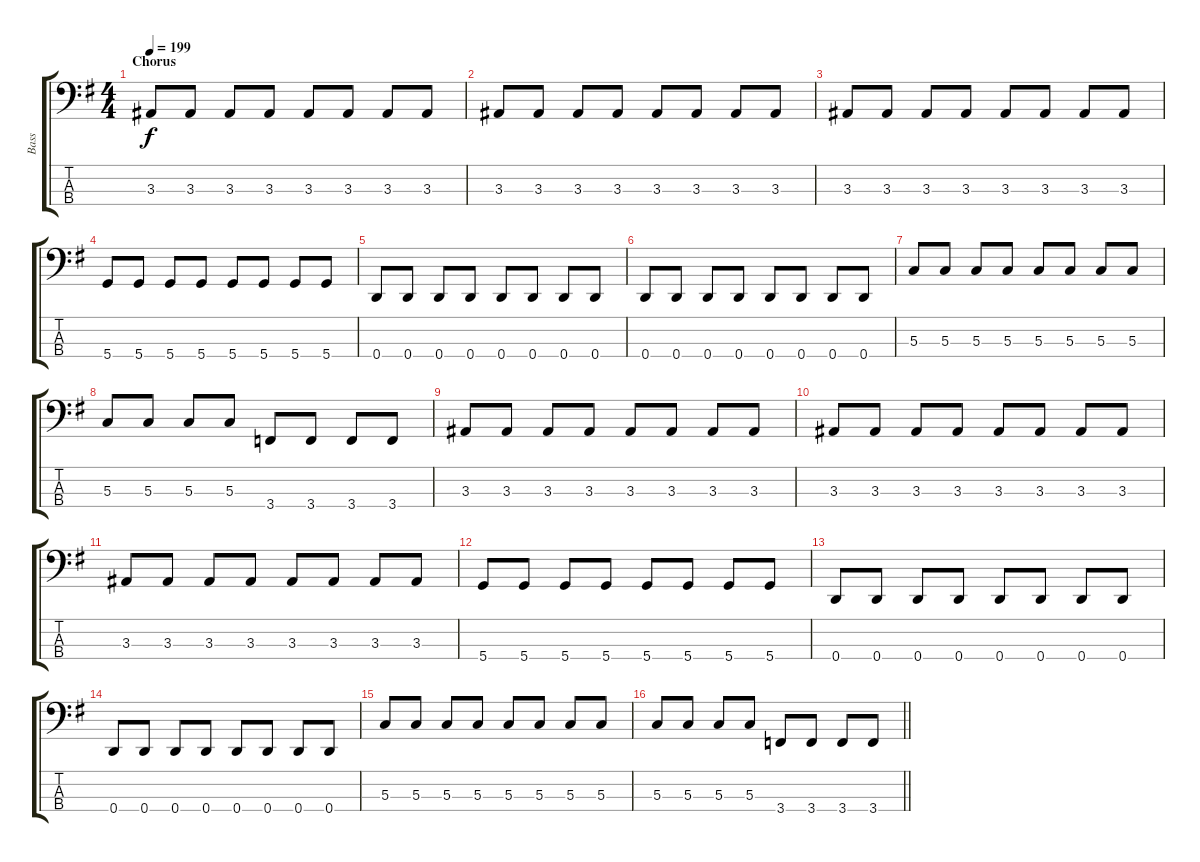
\track ("Bass" "Bass") {instrument electricbassfinger}
\staff {score tabs}
\tuning (F2 C2 G1 D1) {hide}
\ts (4 4)
\section ("" "Chorus")
\tempo 199
\clef f4
\ks eminor
3.3.8{dy f} 3.3.8 3.3.8 3.3.8 3.3.8 3.3.8 3.3.8 3.3.8 |
3.3.8 3.3.8 3.3.8 3.3.8 3.3.8 3.3.8 3.3.8 3.3.8 |
3.3.8 3.3.8 3.3.8 3.3.8 3.3.8 3.3.8 3.3.8 3.3.8 |
5.4.8 5.4.8 5.4.8 5.4.8 5.4.8 5.4.8 5.4.8 5.4.8 |
0.4.8 0.4.8 0.4.8 0.4.8 0.4.8 0.4.8 0.4.8 0.4.8 |
0.4.8 0.4.8 0.4.8 0.4.8 0.4.8 0.4.8 0.4.8 0.4.8 |
5.3.8 5.3.8 5.3.8 5.3.8 5.3.8 5.3.8 5.3.8 5.3.8 |
5.3.8 5.3.8 5.3.8 5.3.8 3.4.8 3.4.8 3.4.8 3.4.8 |
3.3.8 3.3.8 3.3.8 3.3.8 3.3.8 3.3.8 3.3.8 3.3.8 |
3.3.8 3.3.8 3.3.8 3.3.8 3.3.8 3.3.8 3.3.8 3.3.8 |
3.3.8 3.3.8 3.3.8 3.3.8 3.3.8 3.3.8 3.3.8 3.3.8 |
5.4.8 5.4.8 5.4.8 5.4.8 5.4.8 5.4.8 5.4.8 5.4.8 |
0.4.8 0.4.8 0.4.8 0.4.8 0.4.8 0.4.8 0.4.8 0.4.8 |
0.4.8 0.4.8 0.4.8 0.4.8 0.4.8 0.4.8 0.4.8 0.4.8 |
5.3.8 5.3.8 5.3.8 5.3.8 5.3.8 5.3.8 5.3.8 5.3.8 |
\barLineRight lightlight
5.3.8 5.3.8 5.3.8 5.3.8 3.4.8 3.4.8 3.4.8 3.4.8
